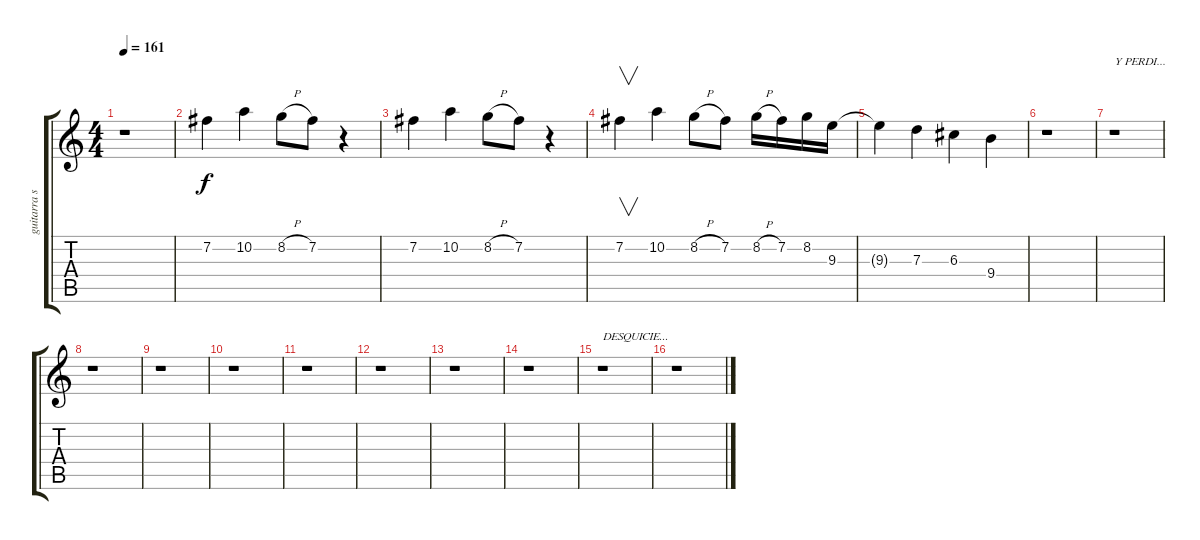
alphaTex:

\track ("guitarra solista" "guitarra s") {instrument distortionguitar}
\staff {score tabs}
\tuning (E4 B3 G3 D3 A2 E2) {hide}
\ts (4 4)
\tempo 161
\clef g2
\ks c
r.1{dy f} |
7.2.4 10.2.4 8.2{h}.8 7.2.8 r.4 |
7.2.4 10.2.4 8.2{h}.8 7.2.8 r.4 |
7.2.4{v} 10.2.4 8.2{h}.8 7.2.8 8.2{h}.16 7.2.16 8.2.16 9.3.16 |
9.3{t}.4 7.3.4 6.3.4 9.4.4 |
r.1 |
r.1{txt "Y PERDI..."} |
r.1 |
r.1 |
r.1 |
r.1 |
r.1 |
r.1 |
r.1 |
r.1{txt "DESQUICIE..."} |
r.1
